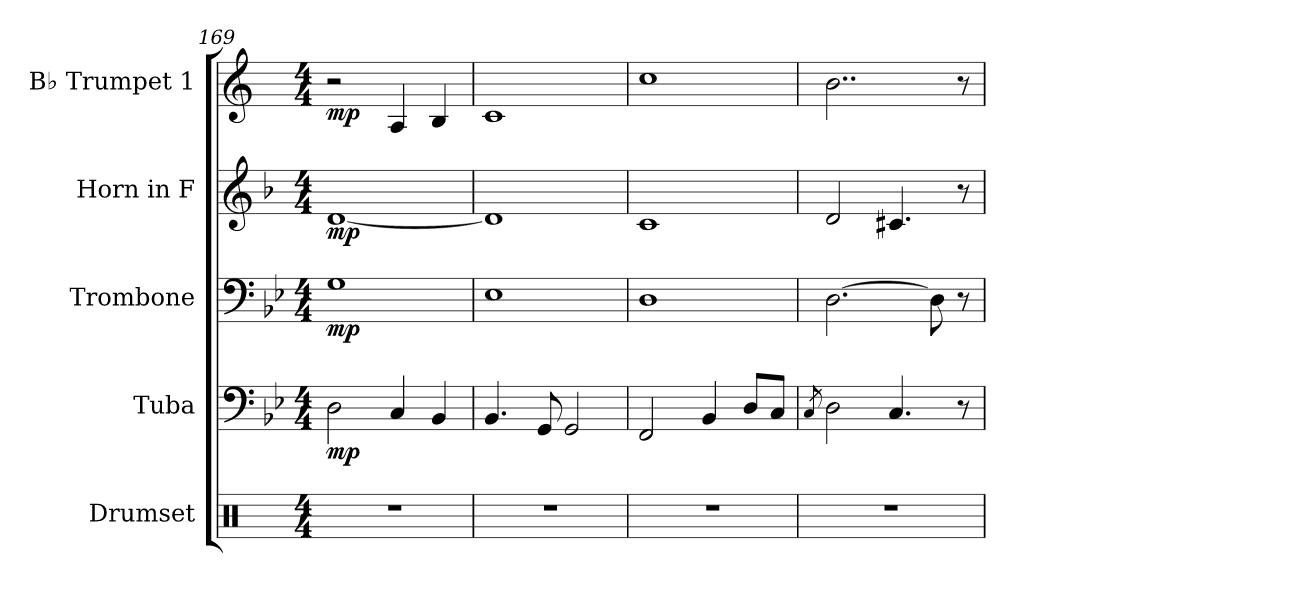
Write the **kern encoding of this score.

**kern	**kern	**dynam	**kern	**dynam	**kern	**dynam	**kern	**dynam
*part5	*part4	*part4	*part3	*part3	*part2	*part2	*part1	*part1
*staff5	*staff4	*staff4	*staff3	*staff3	*staff2	*staff2	*staff1	*staff1
*I"Drumset	*I"Tuba	*	*I"Trombone	*	*I"Horn in F	*	*I"B♭ Trumpet 1	*
*I'D. Set	*I'Tba	*	*I'Trb	*	*I'Hn	*	*I'Tpt	*
*clefX	*clefF4	*	*clefF4	*	*clefG2	*	*clefG2	*
*	*	*	*	*	*ITrd4c7	*	*ITrd1c2	*
*k[]	*k[b-e-]	*	*k[b-e-]	*	*k[b-e-]	*	*k[b-e-]	*
*M4/4	*M4/4	*	*M4/4	*	*M4/4	*	*M4/4	*
=169	=169	=169	=169	=169	=169	=169	=169	=169
!	!	!LO:DY:b	!	!LO:DY:b	!	!LO:DY:b	!	!LO:DY:b
1r	2D\	mp	1G	mp	[1G	mp	2r	mp
.	4C/	.	.	.	.	.	4G/	.
.	4BB-/	.	.	.	.	.	4A/	.
=170	=170	=170	=170	=170	=170	=170	=170	=170
1r	4.BB-/	.	1E-	.	1G]	.	1B-	.
.	8GG/	.	.	.	.	.	.	.
.	2GG/	.	.	.	.	.	.	.
=171	=171	=171	=171	=171	=171	=171	=171	=171
1r	2FF/	.	1D	.	1F	.	1b-	.
.	4BB-/	.	.	.	.	.	.	.
.	8D/L	.	.	.	.	.	.	.
.	8C/J	.	.	.	.	.	.	.
!!LO:PB:g=z
=172	=172	=172	=172	=172	=172	=172	=172	=172
.	8qC/	.	.	.	.	.	.	.
1r	2D\	.	[2.D\	.	2G/	.	2..a\	.
.	4.C/	.	.	.	4.F#X/	.	.	.
.	.	.	8D\]	.	.	.	.	.
.	8r	.	8r	.	8r	.	8r	.
=	=	=	=	=	=	=	=	=
*-	*-	*-	*-	*-	*-	*-	*-	*-
